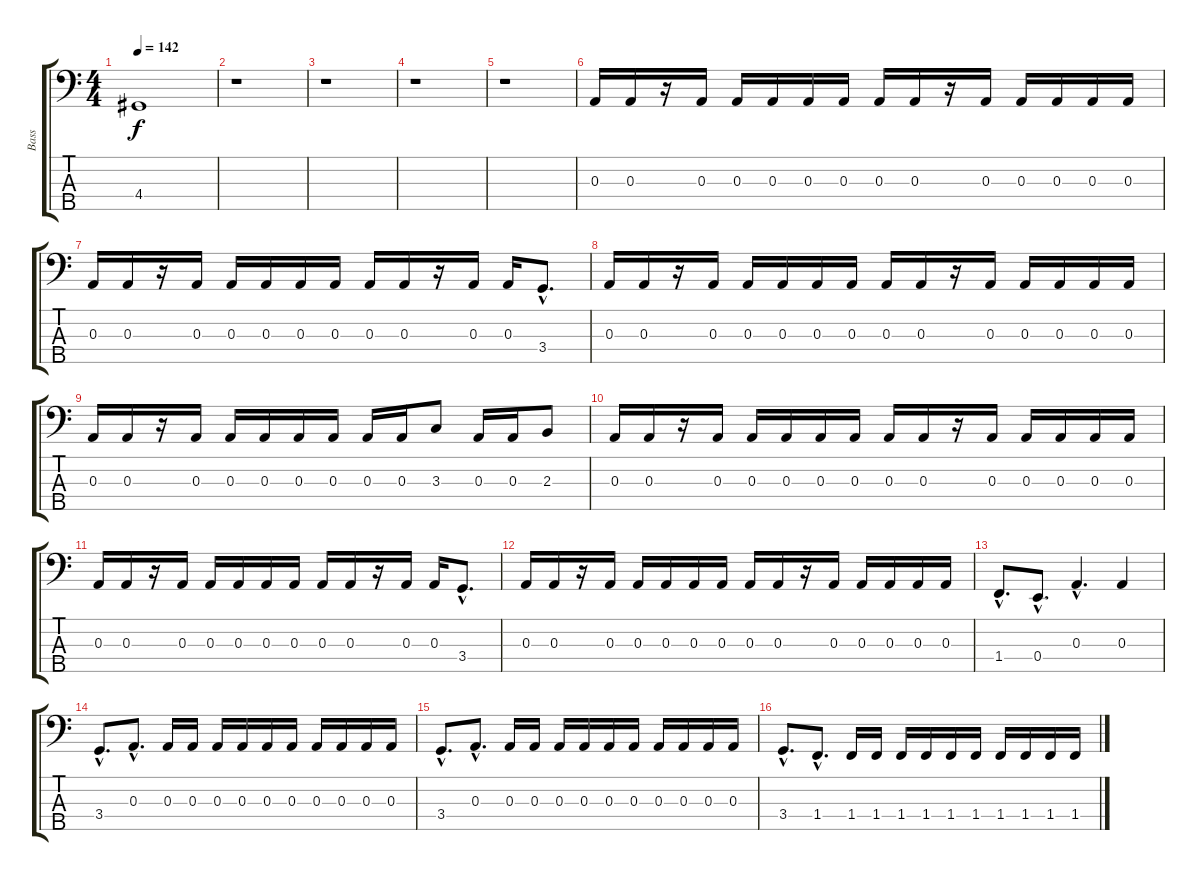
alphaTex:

\track ("Bass" "Bass") {instrument electricbasspick}
\staff {score tabs}
\tuning (G2 D2 A1 E1 B0) {hide}
\ts (4 4)
\tempo 142
\clef f4
\ks c
4.4.1{dy f} |
r.1 |
r.1 |
r.1 |
r.1 |
0.3.16 0.3.16 r.16 0.3.16 0.3.16 0.3.16 0.3.16 0.3.16 0.3.16 0.3.16 r.16 0.3.16 0.3.16 0.3.16 0.3.16 0.3.16 |
0.3.16 0.3.16 r.16 0.3.16 0.3.16 0.3.16 0.3.16 0.3.16 0.3.16 0.3.16 r.16 0.3.16 0.3.16 3.4{hac}.8{d} |
0.3.16 0.3.16 r.16 0.3.16 0.3.16 0.3.16 0.3.16 0.3.16 0.3.16 0.3.16 r.16 0.3.16 0.3.16 0.3.16 0.3.16 0.3.16 |
0.3.16 0.3.16 r.16 0.3.16 0.3.16 0.3.16 0.3.16 0.3.16 0.3.16 0.3.16 3.3.8 0.3.16 0.3.16 2.3.8 |
0.3.16 0.3.16 r.16 0.3.16 0.3.16 0.3.16 0.3.16 0.3.16 0.3.16 0.3.16 r.16 0.3.16 0.3.16 0.3.16 0.3.16 0.3.16 |
0.3.16 0.3.16 r.16 0.3.16 0.3.16 0.3.16 0.3.16 0.3.16 0.3.16 0.3.16 r.16 0.3.16 0.3.16 3.4{hac}.8{d} |
0.3.16 0.3.16 r.16 0.3.16 0.3.16 0.3.16 0.3.16 0.3.16 0.3.16 0.3.16 r.16 0.3.16 0.3.16 0.3.16 0.3.16 0.3.16 |
1.4{hac}.8{d} 0.4{hac}.8{d} 0.3{hac}.4{d} 0.3.4 |
3.4{hac}.8{d} 0.3{hac}.8{d} 0.3.16 0.3.16 0.3.16 0.3.16 0.3.16 0.3.16 0.3.16 0.3.16 0.3.16 0.3.16 |
3.4{hac}.8{d} 0.3{hac}.8{d} 0.3.16 0.3.16 0.3.16 0.3.16 0.3.16 0.3.16 0.3.16 0.3.16 0.3.16 0.3.16 |
3.4{hac}.8{d} 1.4{hac}.8{d} 1.4.16 1.4.16 1.4.16 1.4.16 1.4.16 1.4.16 1.4.16 1.4.16 1.4.16 1.4.16
